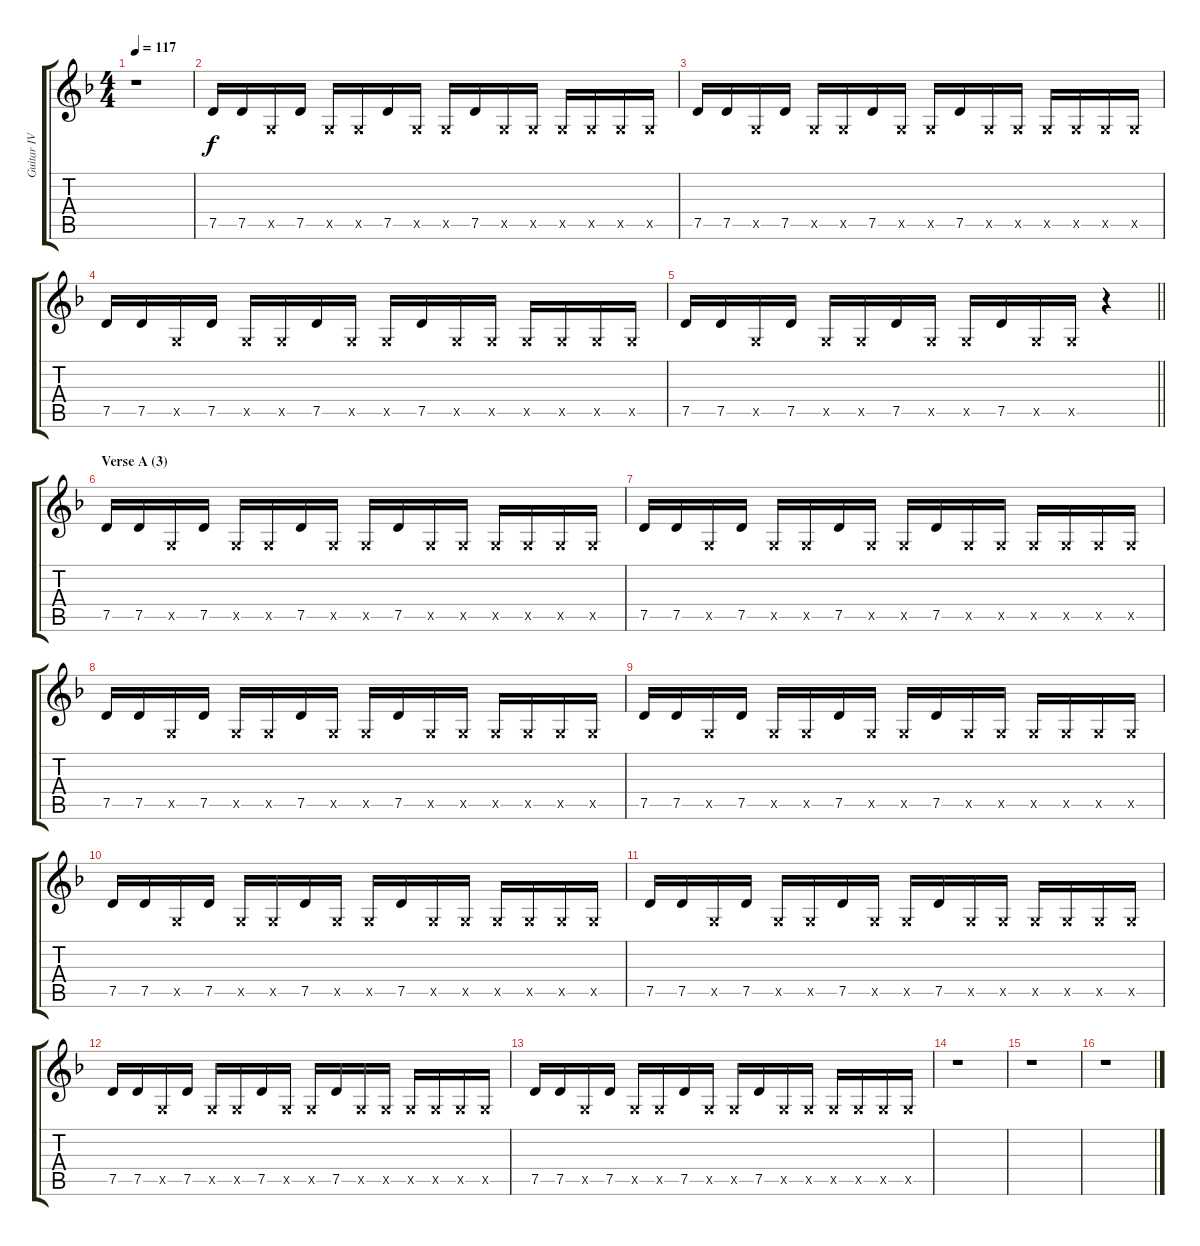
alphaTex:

\track ("Guitar IV" "Guitar IV") {instrument distortionguitar}
\staff {score tabs}
\tuning (D4 A3 F3 C3 G2 D2) {hide}
\ts (4 4)
\tempo 117
\clef g2
\ks dminor
r.1{dy f} |
7.5.16 7.5.16 0.5{x}.16 7.5.16 0.5{x}.16 0.5{x}.16 7.5.16 0.5{x}.16 0.5{x}.16 7.5.16 0.5{x}.16 0.5{x}.16 0.5{x}.16 0.5{x}.16 0.5{x}.16 0.5{x}.16 |
7.5.16 7.5.16 0.5{x}.16 7.5.16 0.5{x}.16 0.5{x}.16 7.5.16 0.5{x}.16 0.5{x}.16 7.5.16 0.5{x}.16 0.5{x}.16 0.5{x}.16 0.5{x}.16 0.5{x}.16 0.5{x}.16 |
7.5.16 7.5.16 0.5{x}.16 7.5.16 0.5{x}.16 0.5{x}.16 7.5.16 0.5{x}.16 0.5{x}.16 7.5.16 0.5{x}.16 0.5{x}.16 0.5{x}.16 0.5{x}.16 0.5{x}.16 0.5{x}.16 |
\barLineRight lightlight
7.5.16 7.5.16 0.5{x}.16 7.5.16 0.5{x}.16 0.5{x}.16 7.5.16 0.5{x}.16 0.5{x}.16 7.5.16 0.5{x}.16 0.5{x}.16 r.4 |
\section ("" "Verse A (3)")
7.5.16 7.5.16 0.5{x}.16 7.5.16 0.5{x}.16 0.5{x}.16 7.5.16 0.5{x}.16 0.5{x}.16 7.5.16 0.5{x}.16 0.5{x}.16 0.5{x}.16 0.5{x}.16 0.5{x}.16 0.5{x}.16 |
7.5.16 7.5.16 0.5{x}.16 7.5.16 0.5{x}.16 0.5{x}.16 7.5.16 0.5{x}.16 0.5{x}.16 7.5.16 0.5{x}.16 0.5{x}.16 0.5{x}.16 0.5{x}.16 0.5{x}.16 0.5{x}.16 |
7.5.16 7.5.16 0.5{x}.16 7.5.16 0.5{x}.16 0.5{x}.16 7.5.16 0.5{x}.16 0.5{x}.16 7.5.16 0.5{x}.16 0.5{x}.16 0.5{x}.16 0.5{x}.16 0.5{x}.16 0.5{x}.16 |
7.5.16 7.5.16 0.5{x}.16 7.5.16 0.5{x}.16 0.5{x}.16 7.5.16 0.5{x}.16 0.5{x}.16 7.5.16 0.5{x}.16 0.5{x}.16 0.5{x}.16 0.5{x}.16 0.5{x}.16 0.5{x}.16 |
7.5.16 7.5.16 0.5{x}.16 7.5.16 0.5{x}.16 0.5{x}.16 7.5.16 0.5{x}.16 0.5{x}.16 7.5.16 0.5{x}.16 0.5{x}.16 0.5{x}.16 0.5{x}.16 0.5{x}.16 0.5{x}.16 |
7.5.16 7.5.16 0.5{x}.16 7.5.16 0.5{x}.16 0.5{x}.16 7.5.16 0.5{x}.16 0.5{x}.16 7.5.16 0.5{x}.16 0.5{x}.16 0.5{x}.16 0.5{x}.16 0.5{x}.16 0.5{x}.16 |
7.5.16 7.5.16 0.5{x}.16 7.5.16 0.5{x}.16 0.5{x}.16 7.5.16 0.5{x}.16 0.5{x}.16 7.5.16 0.5{x}.16 0.5{x}.16 0.5{x}.16 0.5{x}.16 0.5{x}.16 0.5{x}.16 |
7.5.16 7.5.16 0.5{x}.16 7.5.16 0.5{x}.16 0.5{x}.16 7.5.16 0.5{x}.16 0.5{x}.16 7.5.16 0.5{x}.16 0.5{x}.16 0.5{x}.16 0.5{x}.16 0.5{x}.16 0.5{x}.16 |
r.1 |
r.1 |
r.1
